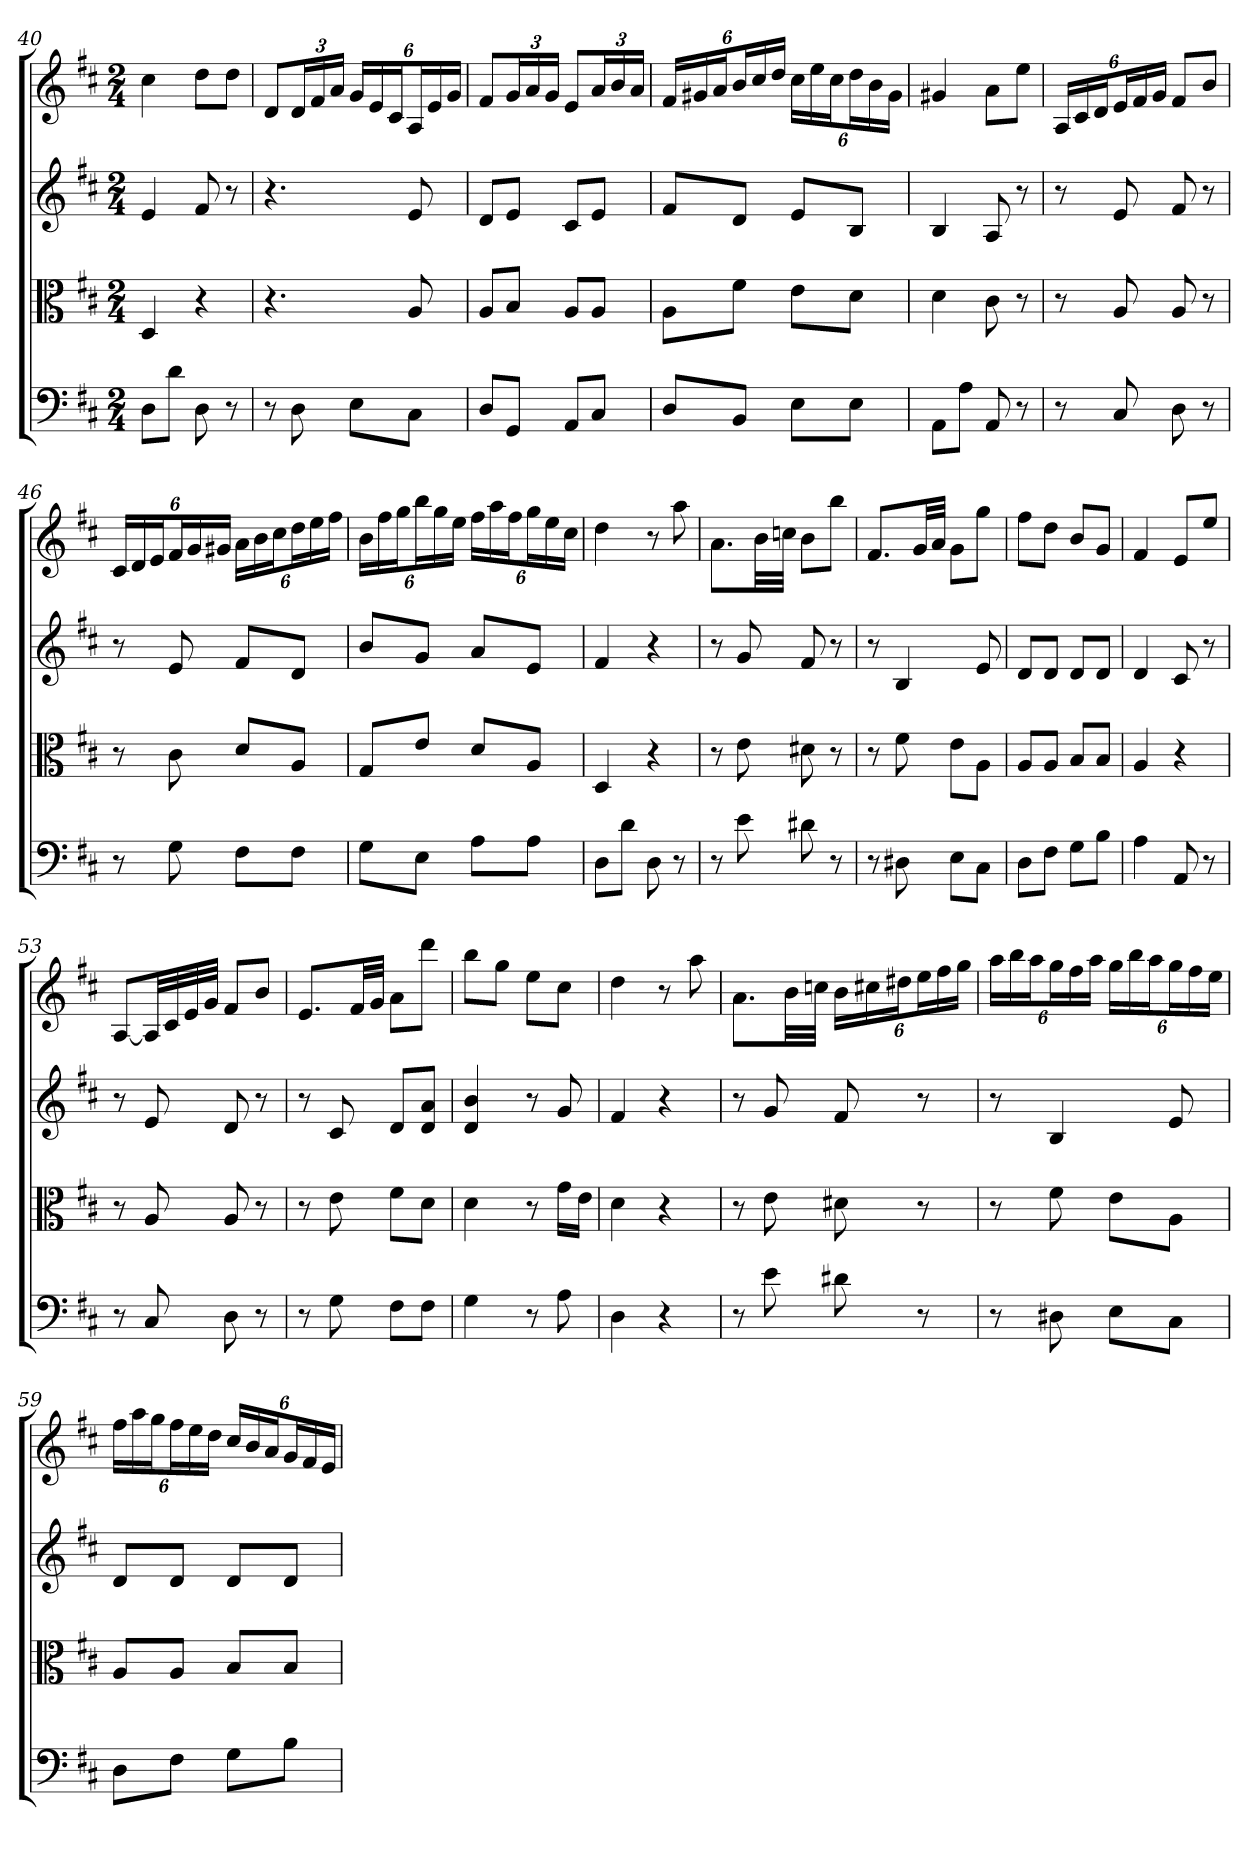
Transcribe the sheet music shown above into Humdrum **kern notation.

**kern	**kern	**kern	**kern
*part4	*part3	*part2	*part1
*staff4	*staff3	*staff2	*staff1
*clefF4	*clefC3	*	*
*k[f#c#]	*k[f#c#]	*k[f#c#]	*k[f#c#]
*D:	*D:	*D:	*D:
*M2/4	*M2/4	*M2/4	*M2/4
=40	=40	=40	=40
8D\L	4D	4e	4cc#
8d\J	.	.	.
8D	4r	8f#	8ddL
8r	.	8r	8ddJ
=41	=41	=41	=41
8r	4.r	4.r	8dL
8D	.	.	24dL
.	.	.	24f#
.	.	.	24aJJ
8E\L	.	.	24gLL
.	.	.	24e
.	.	.	24c#J
8C#\J	8A	8e	24AL
.	.	.	24e
.	.	.	24gJJ
=42	=42	=42	=42
8D/L	8A/L	8dL	8f#L
8GG/J	8B/J	8eJ	24gL
.	.	.	24a
.	.	.	24gJJ
8AA/L	8A/L	8c#L	8eL
8C#/J	8A/J	8eJ	24aL
.	.	.	24b
.	.	.	24aJJ
=43	=43	=43	=43
8D/L	8A\L	8f#L	24f#LL
.	.	.	24g#X
.	.	.	24aJ
8BB/J	8f#\J	8dJ	24bL
.	.	.	24cc#
.	.	.	24ddJJ
8E\L	8e\L	8eL	24cc#LL
.	.	.	24ee
.	.	.	24cc#J
8E\J	8d\J	8BJ	24ddL
.	.	.	24b
.	.	.	24g#JJ
=44	=44	=44	=44
8AA\L	4d	4B	4g#X
8A\J	.	.	.
8AA	8c#	8A	8aL
8r	8r	8r	8eeJ
=45	=45	=45	=45
8r	8r	8r	24ALL
.	.	.	24c#
.	.	.	24dJ
8C#	8A	8e	24eL
.	.	.	24f#
.	.	.	24gJJ
8D	8A	8f#	8f#L
8r	8r	8r	8bJ
=46	=46	=46	=46
8r	8r	8r	24c#LL
.	.	.	24d
.	.	.	24eJ
8G	8c#	8e	24f#L
.	.	.	24g
.	.	.	24g#XJJ
8F#\L	8d/L	8f#L	24aLL
.	.	.	24b
.	.	.	24cc#J
8F#\J	8A/J	8dJ	24ddL
.	.	.	24ee
.	.	.	24ff#JJ
=47	=47	=47	=47
8G\L	8G/L	8bL	24bLL
.	.	.	24ff#
.	.	.	24ggJ
8E\J	8e/J	8gJ	24bbL
.	.	.	24gg
.	.	.	24eeJJ
8A\L	8d/L	8aL	24ff#LL
.	.	.	24aa
.	.	.	24ff#J
8A\J	8A/J	8eJ	24ggL
.	.	.	24ee
.	.	.	24cc#JJ
=48	=48	=48	=48
8D\L	4D	4f#	4dd
8d\J	.	.	.
8D	4r	4r	8r
8r	.	.	8aa
=49	=49	=49	=49
8r	8r	8r	8.aL
8e	8e	8g	.
.	.	.	32bLL
.	.	.	32ccnJJJ
8d#X	8d#X	8f#	8bL
8r	8r	8r	8bbJ
=50	=50	=50	=50
8r	8r	8r	8.f#L
8D#X	8f#	4B	.
.	.	.	32gLL
.	.	.	32aJJJ
8E\L	8e\L	.	8gL
8C#\J	8A\J	8e	8ggJ
=51	=51	=51	=51
8D\L	8A/L	8dL	8ff#L
8F#\J	8A/J	8dJ	8ddJ
8G\L	8B/L	8dL	8bL
8B\J	8B/J	8dJ	8gJ
=52	=52	=52	=52
4A	4A	4d	4f#
8AA	4r	8c#	8eL
8r	.	8r	8eeJ
=53	=53	=53	=53
8r	8r	8r	[8AL
8C#	8A	8e	32ALL]
.	.	.	32c#
.	.	.	32e
.	.	.	32gJJJ
8D	8A	8d	8f#L
8r	8r	8r	8bJ
=54	=54	=54	=54
8r	8r	8r	8.eL
8G	8e	8c#	.
.	.	.	32f#LL
.	.	.	32gJJJ
8F#\L	8f#\L	8dL	8aL
8F#\J	8d\J	8d 8aJ	8dddJ
=55	=55	=55	=55
4G	4d	4d 4b	8bbL
.	.	.	8ggJ
8r	8r	8r	8eeL
8A	16g\LL	8g	8cc#J
.	16e\JJ	.	.
=56	=56	=56	=56
4D	4d	4f#	4dd
4r	4r	4r	8r
.	.	.	8aa
=57	=57	=57	=57
8r	8r	8r	8.aL
8e	8e	8g	.
.	.	.	32bLL
.	.	.	32ccnJJJ
8d#X	8d#X	8f#	24bLL
.	.	.	24cc#X
.	.	.	24dd#XJ
8r	8r	8r	24eeL
.	.	.	24ff#
.	.	.	24ggJJ
=58	=58	=58	=58
8r	8r	8r	24aaLL
.	.	.	24bb
.	.	.	24aaJ
8D#X	8f#	4B	24ggL
.	.	.	24ff#
.	.	.	24aaJJ
8E\L	8e\L	.	24ggLL
.	.	.	24bb
.	.	.	24aaJ
8C#\J	8A\J	8e	24ggL
.	.	.	24ff#
.	.	.	24eeJJ
=59	=59	=59	=59
8D\L	8A/L	8dL	24ff#LL
.	.	.	24aa
.	.	.	24ggJ
8F#\J	8A/J	8dJ	24ff#L
.	.	.	24ee
.	.	.	24ddJJ
8G\L	8B/L	8dL	24cc#LL
.	.	.	24b
.	.	.	24aJ
8B\J	8B/J	8dJ	24gL
.	.	.	24f#
.	.	.	24eJJ
=	=	=	=
*-	*-	*-	*-
